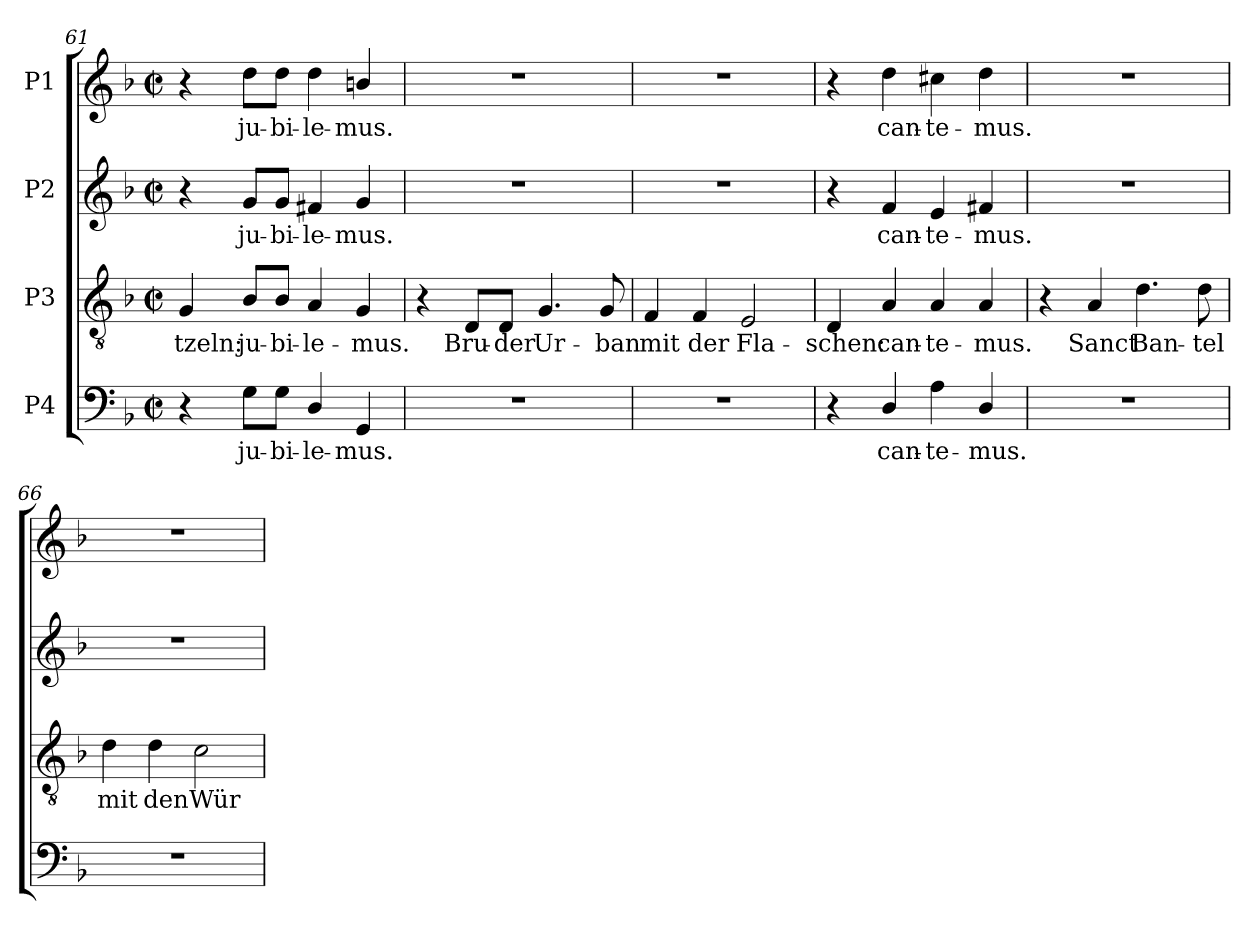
**kern	**text	**kern	**text	**kern	**text	**kern	**text
*part4	*part4	*part3	*part3	*part2	*part2	*part1	*part1
*staff4	*staff4	*staff3	*staff3	*staff2	*staff2	*staff1	*staff1
*I"P4	*	*I"P3	*	*I"P2	*	*I"P1	*
*clefF4	*	*clefGv2	*	*clefG2	*	*clefG2	*
*	*	*ITrd7c12	*	*	*	*	*
*k[b-]	*	*k[b-]	*	*k[b-]	*	*k[b-]	*
*F:	*	*F:	*	*F:	*	*F:	*
*M2/2	*	*M2/2	*	*M2/2	*	*M2/2	*
*met(c|)	*	*met(c|)	*	*met(c|)	*	*met(c|)	*
=61	=61	=61	=61	=61	=61	=61	=61
!	!	!	!LO:LY:b:color=#000000	!	!	!	!
4r	.	4GGi/	-tzeln:	4r	.	4r	.
!	!LO:LY:b:color=#000000	!	!	!	!	!	!
!	!	!	!LO:LY:b:color=#000000	!	!	!	!
!	!	!	!	!	!LO:LY:b:color=#000000	!	!
!	!	!	!	!	!	!	!LO:LY:b:color=#000000
8Gi\L	ju-	8BB-i/L	ju-	8gi/L	ju-	8ddi\L	ju-
!	!LO:LY:b:color=#000000	!	!	!	!	!	!
!	!	!	!LO:LY:b:color=#000000	!	!	!	!
!	!	!	!	!	!LO:LY:b:color=#000000	!	!
!	!	!	!	!	!	!	!LO:LY:b:color=#000000
8Gi\J	-bi-	8BB-i/J	-bi-	8gi/J	-bi-	8ddi\J	-bi-
!	!LO:LY:b:color=#000000	!	!	!	!	!	!
!	!	!	!LO:LY:b:color=#000000	!	!	!	!
!	!	!	!	!	!LO:LY:b:color=#000000	!	!
!	!	!	!	!	!	!	!LO:LY:b:color=#000000
4Di/	-le-	4AAi/	-le-	4f#Xi/	-le-	4ddi\	-le-
!	!LO:LY:b:color=#000000	!	!	!	!	!	!
!	!	!	!LO:LY:b:color=#000000	!	!	!	!
!	!	!	!	!	!LO:LY:b:color=#000000	!	!
!	!	!	!	!	!	!	!LO:LY:b:color=#000000
4GGi/	-mus.	4GGi/	-mus.	4gi/	-mus.	4bni/	-mus.
=62	=62	=62	=62	=62	=62	=62	=62
1r	.	4r	.	1r	.	1r	.
!	!	!	!LO:LY:b:color=#000000	!	!	!	!
.	.	8DDi/L	Bru-	.	.	.	.
!	!	!	!LO:LY:b:color=#000000	!	!	!	!
.	.	8DDi/J	-der	.	.	.	.
!	!	!	!LO:LY:b:color=#000000	!	!	!	!
.	.	4.GGi/	Ur-	.	.	.	.
!	!	!	!LO:LY:b:color=#000000	!	!	!	!
.	.	8GGi/	-ban	.	.	.	.
!!LO:LB:g=z
=63	=63	=63	=63	=63	=63	=63	=63
!	!	!	!LO:LY:b:color=#000000	!	!	!	!
1r	.	4FFi/	mit	1r	.	1r	.
!	!	!	!LO:LY:b:color=#000000	!	!	!	!
.	.	4FFi/	der	.	.	.	.
!	!	!	!LO:LY:b:color=#000000	!	!	!	!
.	.	2EEi/	Fla-	.	.	.	.
=64	=64	=64	=64	=64	=64	=64	=64
!	!	!	!LO:LY:b:color=#000000	!	!	!	!
4r	.	4DDi/	-schen:	4r	.	4r	.
!	!LO:LY:b:color=#000000	!	!	!	!	!	!
!	!	!	!LO:LY:b:color=#000000	!	!	!	!
!	!	!	!	!	!LO:LY:b:color=#000000	!	!
!	!	!	!	!	!	!	!LO:LY:b:color=#000000
4Di/	can-	4AAi/	can-	4fi/	can-	4ddi\	can-
!	!LO:LY:b:color=#000000	!	!	!	!	!	!
!	!	!	!LO:LY:b:color=#000000	!	!	!	!
!	!	!	!	!	!LO:LY:b:color=#000000	!	!
!	!	!	!	!	!	!	!LO:LY:b:color=#000000
4Ai\	-te-	4AAi/	-te-	4ei/	-te-	4cc#Xi\	-te-
!	!LO:LY:b:color=#000000	!	!	!	!	!	!
!	!	!	!LO:LY:b:color=#000000	!	!	!	!
!	!	!	!	!	!LO:LY:b:color=#000000	!	!
!	!	!	!	!	!	!	!LO:LY:b:color=#000000
4Di/	-mus.	4AAi/	-mus.	4f#Xi/	-mus.	4ddi\	-mus.
=65	=65	=65	=65	=65	=65	=65	=65
1r	.	4r	.	1r	.	1r	.
!	!	!	!LO:LY:b:color=#000000	!	!	!	!
.	.	4AAi/	Sanct	.	.	.	.
!	!	!	!LO:LY:b:color=#000000	!	!	!	!
.	.	4.Di\	Ban-	.	.	.	.
!	!	!	!LO:LY:b:color=#000000	!	!	!	!
.	.	8Di\	-tel	.	.	.	.
=66	=66	=66	=66	=66	=66	=66	=66
!	!	!	!LO:LY:b:color=#000000	!	!	!	!
1r	.	4Di\	mit	1r	.	1r	.
!	!	!	!LO:LY:b:color=#000000	!	!	!	!
.	.	4Di\	den	.	.	.	.
!	!	!	!LO:LY:b:color=#000000	!	!	!	!
.	.	2Ci\	Wür-	.	.	.	.
=	=	=	=	=	=	=	=
*-	*-	*-	*-	*-	*-	*-	*-
